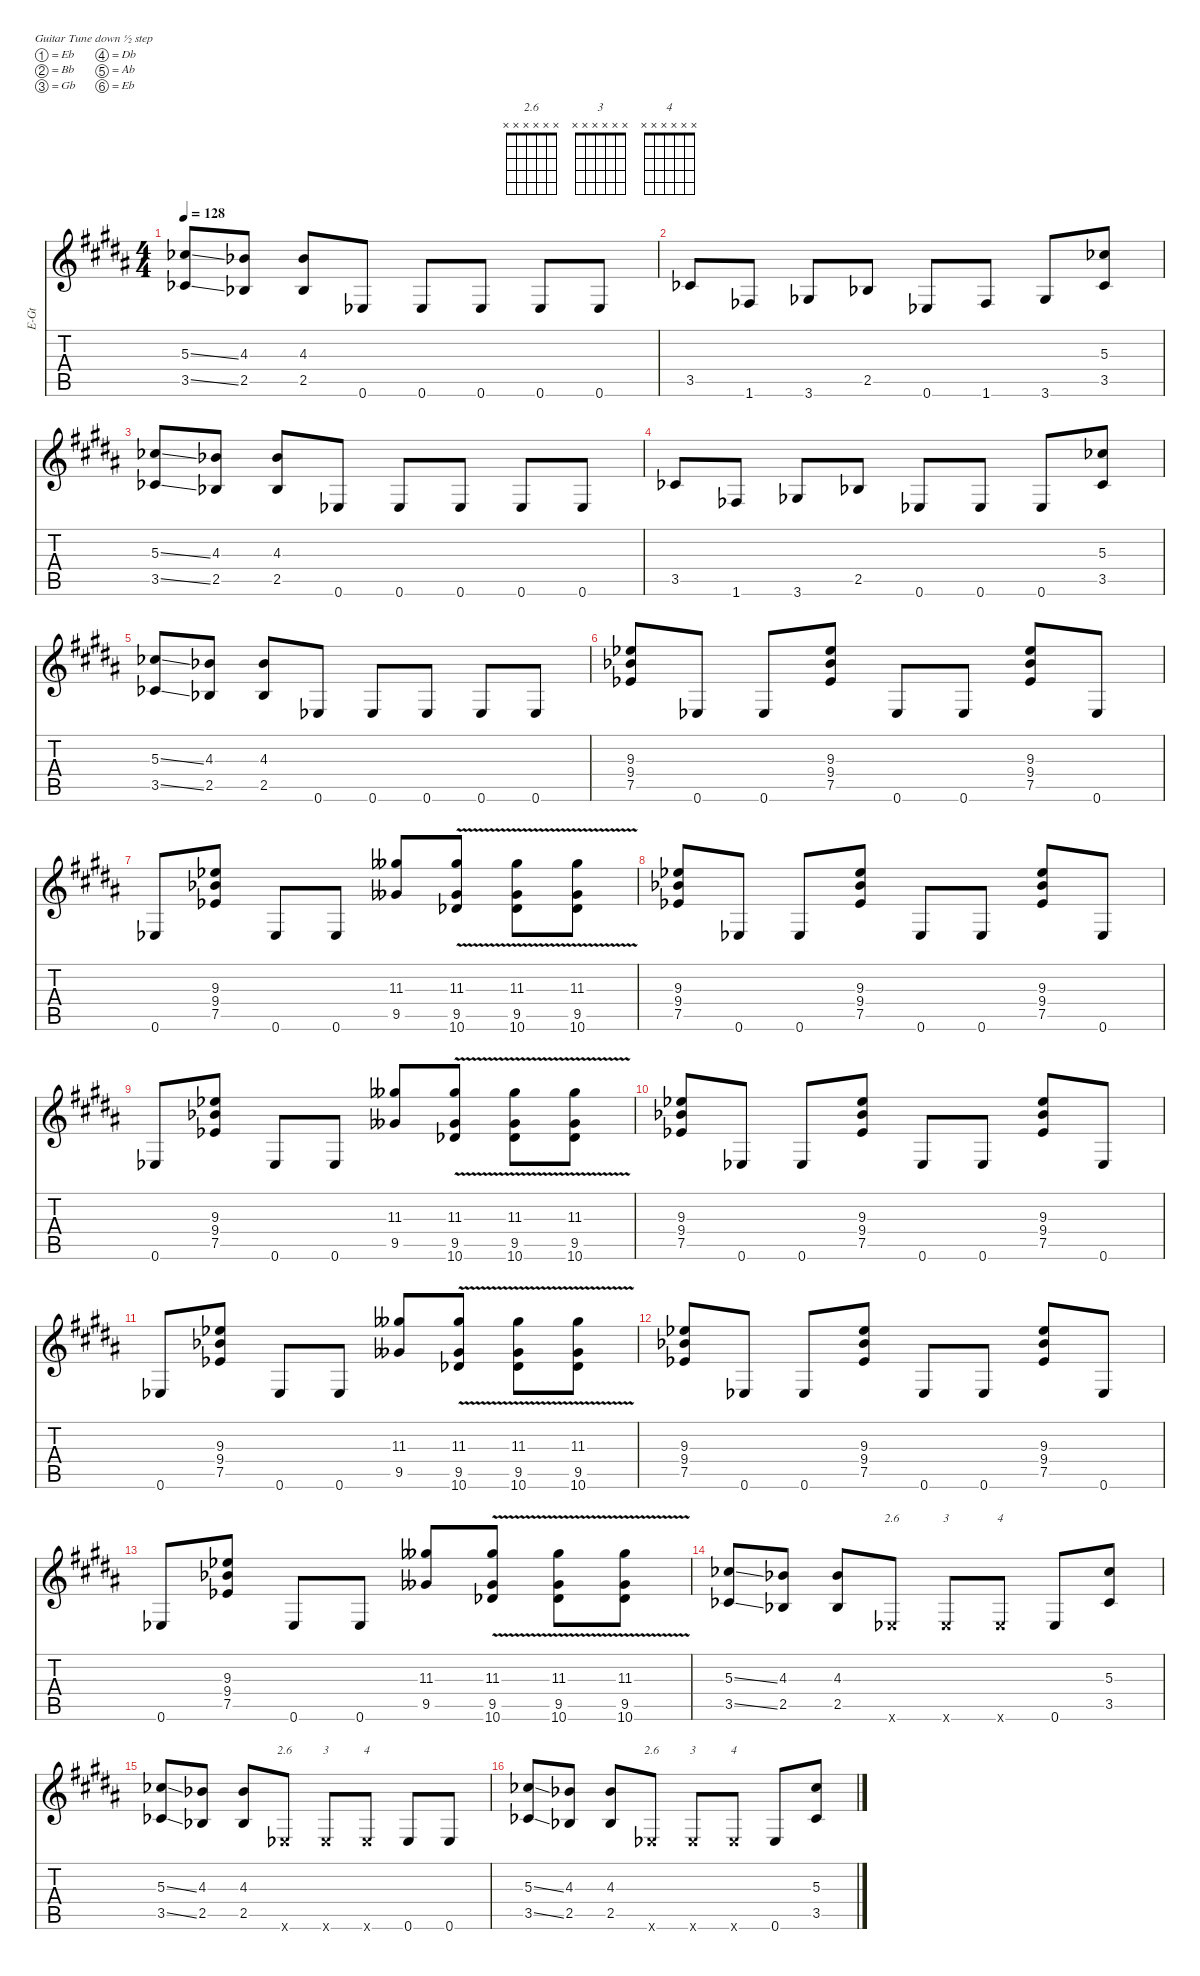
\hideDynamics
\bracketExtendMode nobrackets
\otherSystemsTrackNameOrientation horizontal
\track ("Guitar 1" "E-Gt") {instrument overdrivenguitar}
\staff {score tabs}
\tuning (Eb4 Bb3 Gb3 Db3 Ab2 Eb2)
\chord ("2.6" x x x x x x)
\chord ("3" x x x x x x)
\chord ("4" x x x x x x)
\ts (4 4)
\tempo 128
\clef g2
\ks b
(5.3{ss acc b} 3.5{ss acc b}).8{dy f beam Up} (4.3{acc b} 2.5{acc b}).8{beam Up} (4.3{acc b} 2.5{acc b}).8{beam Up} 0.6{acc b}.8{beam Up} 0.6{acc b}.8{beam Up} 0.6{acc b}.8{beam Up} 0.6{acc b}.8{beam Up} 0.6{acc b}.8{beam Up} |
3.5{acc b}.8{beam Up} 1.6{acc b}.8{beam Up} 3.6{acc b}.8{beam Up} 2.5{acc b}.8{beam Up} 0.6{acc b}.8{beam Up} 1.6{acc b}.8{beam Up} 3.6{acc b}.8{beam Up} (5.3{acc b} 3.5{acc b}).8{beam Up} |
(5.3{ss acc b} 3.5{ss acc b}).8{beam Up} (4.3{acc b} 2.5{acc b}).8{beam Up} (4.3{acc b} 2.5{acc b}).8{beam Up} 0.6{acc b}.8{beam Up} 0.6{acc b}.8{beam Up} 0.6{acc b}.8{beam Up} 0.6{acc b}.8{beam Up} 0.6{acc b}.8{beam Up} |
3.5{acc b}.8{beam Up} 1.6{acc b}.8{beam Up} 3.6{acc b}.8{beam Up} 2.5{acc b}.8{beam Up} 0.6{acc b}.8{beam Up} 0.6{acc b}.8{beam Up} 0.6{acc b}.8{beam Up} (5.3{acc b} 3.5{acc b}).8{beam Up} |
(5.3{ss acc b} 3.5{ss acc b}).8{beam Up} (4.3{acc b} 2.5{acc b}).8{beam Up} (4.3{acc b} 2.5{acc b}).8{beam Up} 0.6{acc b}.8{beam Up} 0.6{acc b}.8{beam Up} 0.6{acc b}.8{beam Up} 0.6{acc b}.8{beam Up} 0.6{acc b}.8{beam Up} |
(9.3{acc b} 9.4{acc b} 7.5{acc b}).8{beam Up} 0.6{acc b}.8{beam Up} 0.6{acc b}.8{beam Up} (9.3{acc b} 9.4{acc b} 7.5{acc b}).8{beam Up} 0.6{acc b}.8{beam Up} 0.6{acc b}.8{beam Up} (9.3{acc b} 9.4{acc b} 7.5{acc b}).8{beam Up} 0.6{acc b}.8{beam Up} |
0.6{acc b}.8{beam Up} (9.3{acc b} 9.4{acc b} 7.5{acc b}).8{beam Up} 0.6{acc b}.8{beam Up} 0.6{acc b}.8{beam Up} (11.3{acc bb} 9.5{acc bb}).8{beam Up} (11.3{v acc bb} 9.5{v acc bb} 10.6{v acc b}).8{beam Up} (11.3{v acc bb} 9.5{v acc bb} 10.6{v acc b}).8{beam Down} (11.3{v acc bb} 9.5{v acc bb} 10.6{v acc b}).8{beam Down} |
(9.3{acc b} 9.4{acc b} 7.5{acc b}).8{beam Up} 0.6{acc b}.8{beam Up} 0.6{acc b}.8{beam Up} (9.3{acc b} 9.4{acc b} 7.5{acc b}).8{beam Up} 0.6{acc b}.8{beam Up} 0.6{acc b}.8{beam Up} (9.3{acc b} 9.4{acc b} 7.5{acc b}).8{beam Up} 0.6{acc b}.8{beam Up} |
0.6{acc b}.8{beam Up} (9.3{acc b} 9.4{acc b} 7.5{acc b}).8{beam Up} 0.6{acc b}.8{beam Up} 0.6{acc b}.8{beam Up} (11.3{acc bb} 9.5{acc bb}).8{beam Up} (11.3{v acc bb} 9.5{v acc bb} 10.6{v acc b}).8{beam Up} (11.3{v acc bb} 9.5{v acc bb} 10.6{v acc b}).8{beam Down} (11.3{v acc bb} 9.5{v acc bb} 10.6{v acc b}).8{beam Down} |
(9.3{acc b} 9.4{acc b} 7.5{acc b}).8{beam Up} 0.6{acc b}.8{beam Up} 0.6{acc b}.8{beam Up} (9.3{acc b} 9.4{acc b} 7.5{acc b}).8{beam Up} 0.6{acc b}.8{beam Up} 0.6{acc b}.8{beam Up} (9.3{acc b} 9.4{acc b} 7.5{acc b}).8{beam Up} 0.6{acc b}.8{beam Up} |
0.6{acc b}.8{beam Up} (9.3{acc b} 9.4{acc b} 7.5{acc b}).8{beam Up} 0.6{acc b}.8{beam Up} 0.6{acc b}.8{beam Up} (11.3{acc bb} 9.5{acc bb}).8{beam Up} (11.3{v acc bb} 9.5{v acc bb} 10.6{v acc b}).8{beam Up} (11.3{v acc bb} 9.5{v acc bb} 10.6{v acc b}).8{beam Down} (11.3{v acc bb} 9.5{v acc bb} 10.6{v acc b}).8{beam Down} |
(9.3{acc b} 9.4{acc b} 7.5{acc b}).8{beam Up} 0.6{acc b}.8{beam Up} 0.6{acc b}.8{beam Up} (9.3{acc b} 9.4{acc b} 7.5{acc b}).8{beam Up} 0.6{acc b}.8{beam Up} 0.6{acc b}.8{beam Up} (9.3{acc b} 9.4{acc b} 7.5{acc b}).8{beam Up} 0.6{acc b}.8{beam Up} |
0.6{acc b}.8{beam Up} (9.3{acc b} 9.4{acc b} 7.5{acc b}).8{beam Up} 0.6{acc b}.8{beam Up} 0.6{acc b}.8{beam Up} (11.3{acc bb} 9.5{acc bb}).8{beam Up} (11.3{v acc bb} 9.5{v acc bb} 10.6{v acc b}).8{beam Up} (11.3{v acc bb} 9.5{v acc bb} 10.6{v acc b}).8{beam Down} (11.3{v acc bb} 9.5{v acc bb} 10.6{v acc b}).8{beam Down} |
(5.3{ss acc b} 3.5{ss acc b}).8{beam Up} (4.3{acc b} 2.5{acc b}).8{beam Up} (4.3{acc b} 2.5{acc b}).8{beam Up} 0.6{x acc b}.8{ch "2.6" beam Up} 0.6{x acc b}.8{ch "3" beam Up} 0.6{x acc b}.8{ch "4" beam Up} 0.6{acc b}.8{beam Up} (5.3{acc b} 3.5{acc b}).8{beam Up} |
(5.3{ss acc b} 3.5{ss acc b}).8{beam Up} (4.3{acc b} 2.5{acc b}).8{beam Up} (4.3{acc b} 2.5{acc b}).8{beam Up} 0.6{x acc b}.8{ch "2.6" beam Up} 0.6{x acc b}.8{ch "3" beam Up} 0.6{x acc b}.8{ch "4" beam Up} 0.6{acc b}.8{beam Up} 0.6{acc b}.8{beam Up} |
(5.3{ss acc b} 3.5{ss acc b}).8{beam Up} (4.3{acc b} 2.5{acc b}).8{beam Up} (4.3{acc b} 2.5{acc b}).8{beam Up} 0.6{x acc b}.8{ch "2.6" beam Up} 0.6{x acc b}.8{ch "3" beam Up} 0.6{x acc b}.8{ch "4" beam Up} 0.6{acc b}.8{beam Up} (5.3{acc b} 3.5{acc b}).8{beam Up}
